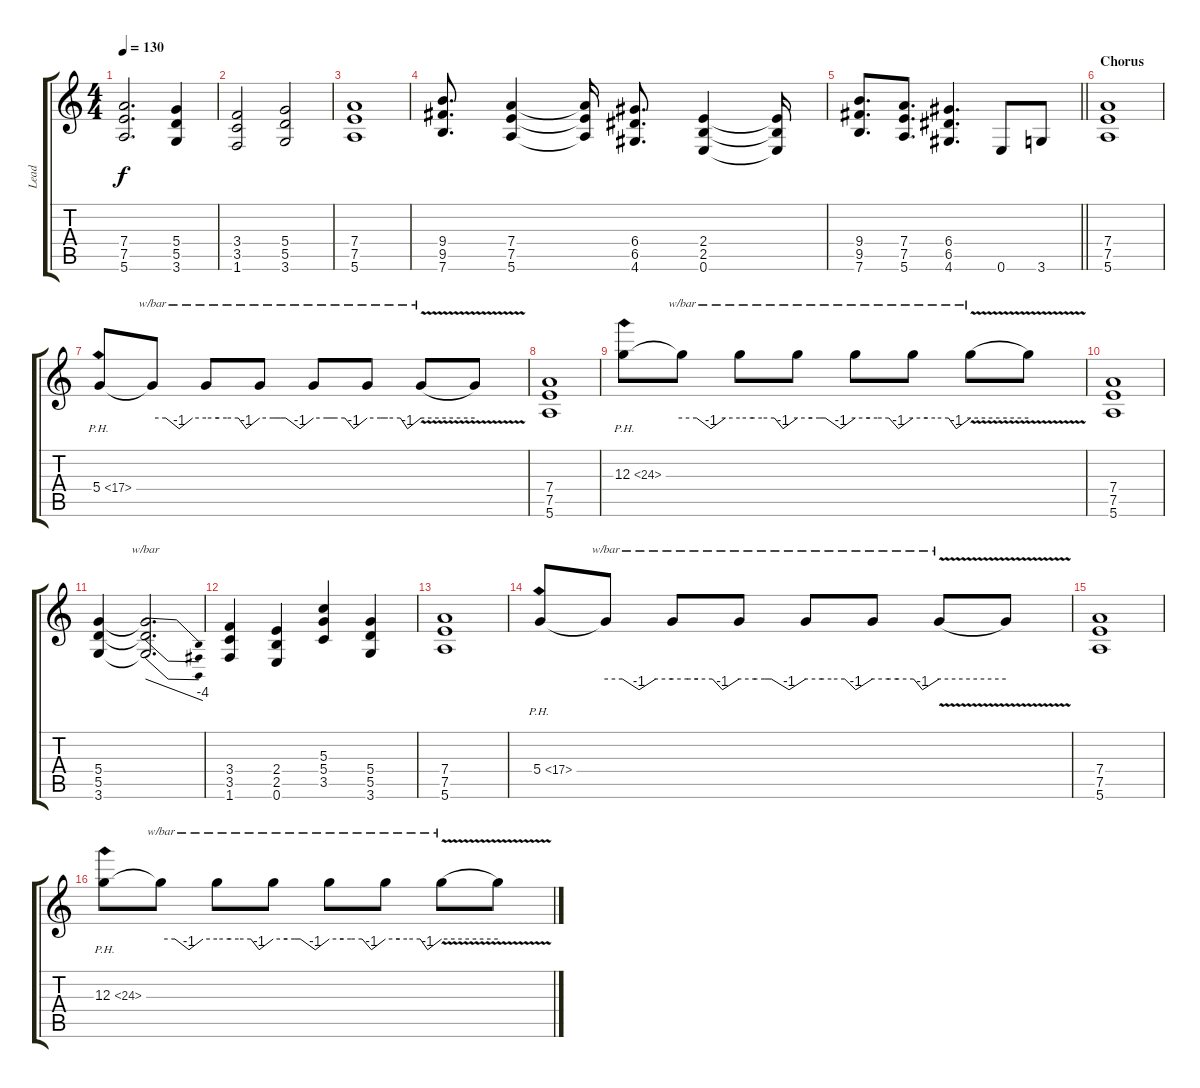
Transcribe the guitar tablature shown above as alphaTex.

\track ("Lead" "Lead") {instrument overdrivenguitar}
\staff {score tabs}
\tuning (E4 B3 G3 D3 A2 E2) {hide}
\ts (4 4)
\tempo 130
\clef g2
\ks c
(7.4 7.5 5.6).2{d dy f} (5.4 5.5 3.6).4 |
(3.4 3.5 1.6).2 (5.4 5.5 3.6).2 |
(7.4 7.5 5.6).1 |
(9.4 9.5 7.6).8{d} (7.4 7.5 5.6).4 (7.4{t} 7.5{t} 5.6{t}).16 (6.4 6.5 4.6).8{d} (2.4 2.5 0.6).4 (2.4{t} 2.5{t} 0.6{t}).16 |
\barLineRight lightlight
(9.4 9.5 7.6).8{d} (7.4 7.5 5.6).8{d} (6.4 6.5 4.6).4{d} 0.6.8 3.6.8 |
\section ("" "Chorus")
(7.4 7.5 5.6).1 |
5.4{ph 12}.8 5.4{t}.8{tbe (custom default 0 0 15 0 30 -4 45 0 60 0)} 5.4{t}.8{tbe (custom default 0 0 14 0 23 0 36 0 45 -4 60 0)} 5.4{t}.8{tbe (custom default 0 0 15 0 23 0 29 0 45 -4 60 0)} 5.4{t}.8{tbe (custom default 0 0 15 0 23 0 35 0 45 -4 60 0)} 5.4{t}.8{tbe (custom default 0 0 15 0 23 0 37 0 45 -4 60 0)} 5.4{v t}.8{tbe (hold default 0 0 60 0)} 5.4{t}.8 |
(7.4 7.5 5.6).1 |
12.3{ph 12}.8 12.3{t}.8{tbe (custom default 0 0 15 0 30 -4 45 0 60 0)} 12.3{t}.8{tbe (custom default 0 0 14 0 23 0 36 0 45 -4 60 0)} 12.3{t}.8{tbe (custom default 0 0 15 0 23 0 29 0 45 -4 60 0)} 12.3{t}.8{tbe (custom default 0 0 15 0 23 0 35 0 45 -4 60 0)} 12.3{t}.8{tbe (custom default 0 0 15 0 23 0 37 0 45 -4 60 0)} 12.3{v t}.8{tbe (hold default 0 0 60 0)} 12.3{t}.8 |
(7.4 7.5 5.6).1 |
(5.4 5.5 3.6).4 (5.4{t} 5.5{t} 3.6{t}).2{d tbe (dive default 0 0 60 -16)} |
(3.4 3.5 1.6).4 (2.4 2.5 0.6).4 (5.3 5.4 3.5).4 (5.4 5.5 3.6).4 |
(7.4 7.5 5.6).1 |
5.4{ph 12}.8 5.4{t}.8{tbe (custom default 0 0 15 0 30 -4 45 0 60 0)} 5.4{t}.8{tbe (custom default 0 0 14 0 23 0 36 0 45 -4 60 0)} 5.4{t}.8{tbe (custom default 0 0 15 0 23 0 29 0 45 -4 60 0)} 5.4{t}.8{tbe (custom default 0 0 15 0 23 0 35 0 45 -4 60 0)} 5.4{t}.8{tbe (custom default 0 0 15 0 23 0 37 0 45 -4 60 0)} 5.4{v t}.8{tbe (hold default 0 0 60 0)} 5.4{t}.8 |
(7.4 7.5 5.6).1 |
12.3{ph 12}.8 12.3{t}.8{tbe (custom default 0 0 15 0 30 -4 45 0 60 0)} 12.3{t}.8{tbe (custom default 0 0 14 0 23 0 36 0 45 -4 60 0)} 12.3{t}.8{tbe (custom default 0 0 15 0 23 0 29 0 45 -4 60 0)} 12.3{t}.8{tbe (custom default 0 0 15 0 23 0 35 0 45 -4 60 0)} 12.3{t}.8{tbe (custom default 0 0 15 0 23 0 37 0 45 -4 60 0)} 12.3{v t}.8{tbe (hold default 0 0 60 0)} 12.3{t}.8
